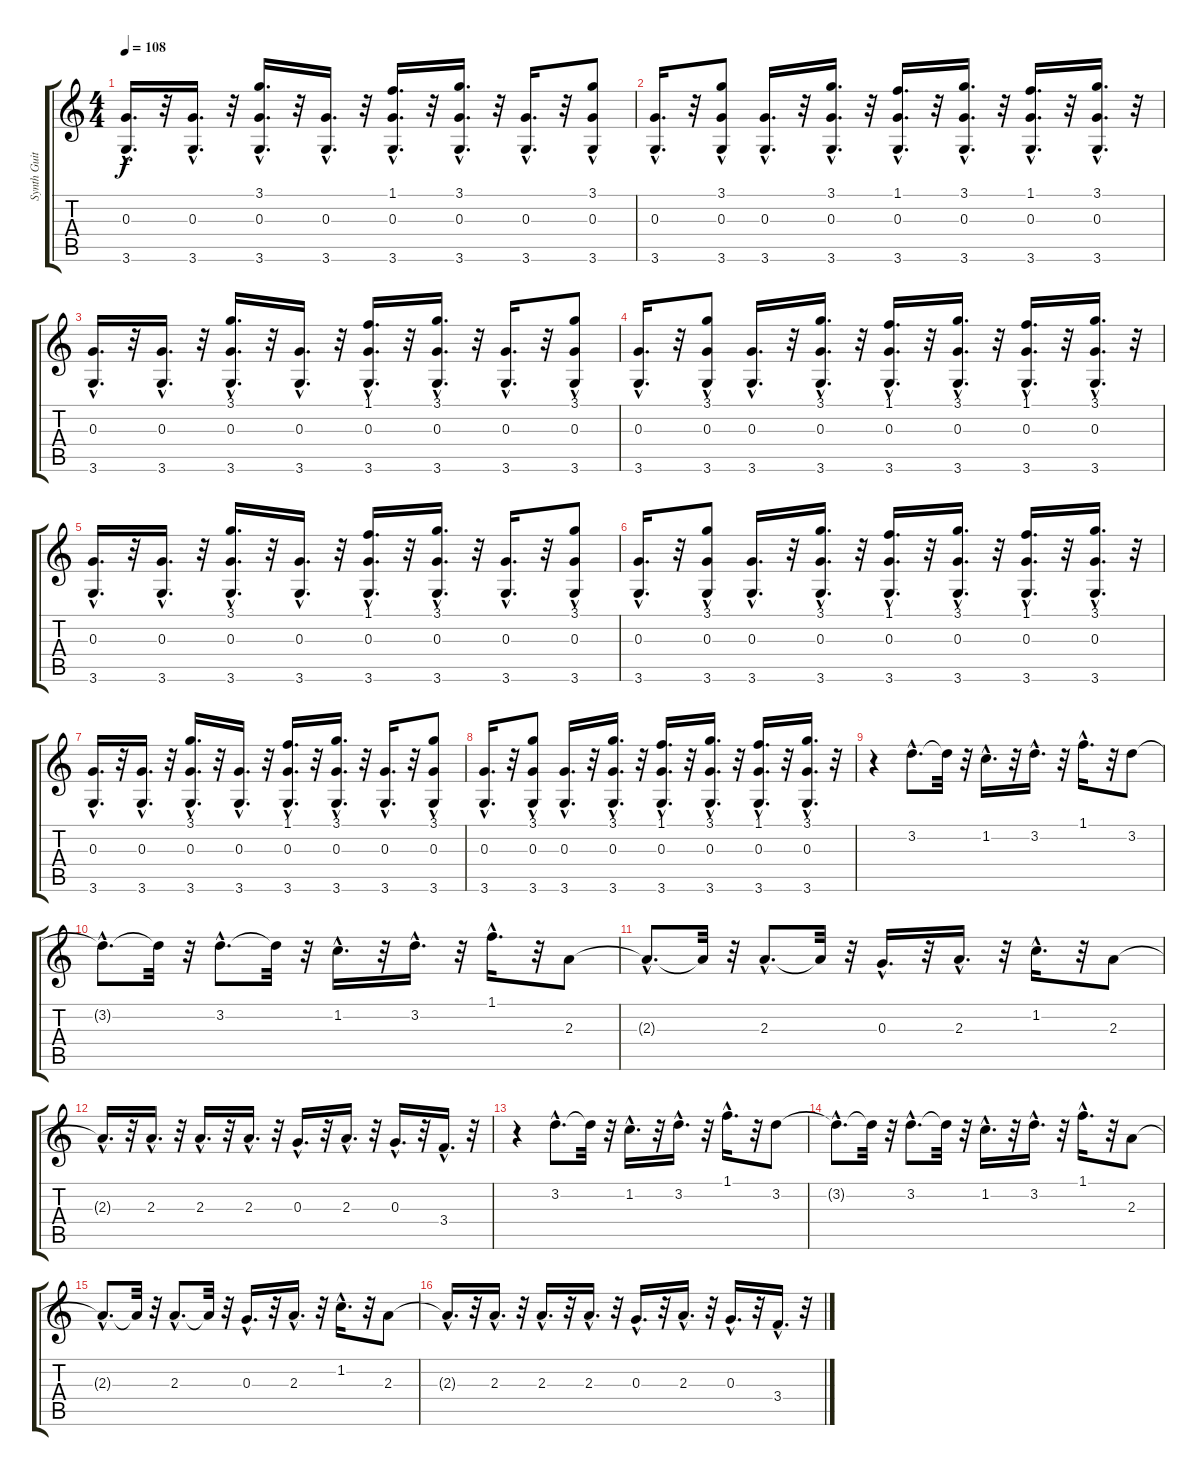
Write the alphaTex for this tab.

\track ("Synth Guitar        " "Synth Guit") {instrument electricguitarjazz}
\staff {score tabs}
\tuning (E4 B3 G3 D3 A2 E2) {hide}
\ts (4 4)
\tempo 108
\clef g2
\ks c
(0.3{hac} 3.6{hac}).16{d dy f instrument electricguitarjazz} r.32 (0.3{hac} 3.6{hac}).16{d} r.32 (3.1{hac} 0.3{hac} 3.6{hac}).16{d} r.32 (0.3{hac} 3.6{hac}).16{d} r.32 (1.1{hac} 0.3{hac} 3.6{hac}).16{d} r.32 (3.1{hac} 0.3{hac} 3.6{hac}).16{d} r.32 (0.3{hac} 3.6{hac}).16{d} r.32 (3.1 0.3{hac} 3.6{hac}).8 |
(0.3{hac} 3.6{hac}).16{d} r.32 (3.1{hac} 0.3{hac} 3.6{hac}).8 (0.3{hac} 3.6{hac}).16{d} r.32 (3.1{hac} 0.3{hac} 3.6{hac}).16{d} r.32 (1.1{hac} 0.3{hac} 3.6{hac}).16{d} r.32 (3.1{hac} 0.3{hac} 3.6{hac}).16{d} r.32 (1.1{hac} 0.3{hac} 3.6{hac}).16{d} r.32 (3.1{hac} 0.3{hac} 3.6{hac}).16{d} r.32 |
(0.3{hac} 3.6{hac}).16{d} r.32 (0.3{hac} 3.6{hac}).16{d} r.32 (3.1{hac} 0.3{hac} 3.6{hac}).16{d} r.32 (0.3{hac} 3.6{hac}).16{d} r.32 (1.1{hac} 0.3{hac} 3.6{hac}).16{d} r.32 (3.1{hac} 0.3{hac} 3.6{hac}).16{d} r.32 (0.3{hac} 3.6{hac}).16{d} r.32 (3.1 0.3{hac} 3.6{hac}).8 |
(0.3{hac} 3.6{hac}).16{d} r.32 (3.1{hac} 0.3{hac} 3.6{hac}).8 (0.3{hac} 3.6{hac}).16{d} r.32 (3.1{hac} 0.3{hac} 3.6{hac}).16{d} r.32 (1.1{hac} 0.3{hac} 3.6{hac}).16{d} r.32 (3.1{hac} 0.3{hac} 3.6{hac}).16{d} r.32 (1.1{hac} 0.3{hac} 3.6{hac}).16{d} r.32 (3.1{hac} 0.3{hac} 3.6{hac}).16{d} r.32 |
(0.3{hac} 3.6{hac}).16{d} r.32 (0.3{hac} 3.6{hac}).16{d} r.32 (3.1{hac} 0.3{hac} 3.6{hac}).16{d} r.32 (0.3{hac} 3.6{hac}).16{d} r.32 (1.1{hac} 0.3{hac} 3.6{hac}).16{d} r.32 (3.1{hac} 0.3{hac} 3.6{hac}).16{d} r.32 (0.3{hac} 3.6{hac}).16{d} r.32 (3.1 0.3{hac} 3.6{hac}).8 |
(0.3{hac} 3.6{hac}).16{d} r.32 (3.1{hac} 0.3{hac} 3.6{hac}).8 (0.3{hac} 3.6{hac}).16{d} r.32 (3.1{hac} 0.3{hac} 3.6{hac}).16{d} r.32 (1.1{hac} 0.3{hac} 3.6{hac}).16{d} r.32 (3.1{hac} 0.3{hac} 3.6{hac}).16{d} r.32 (1.1{hac} 0.3{hac} 3.6{hac}).16{d} r.32 (3.1{hac} 0.3{hac} 3.6{hac}).16{d} r.32 |
(0.3{hac} 3.6{hac}).16{d} r.32 (0.3{hac} 3.6{hac}).16{d} r.32 (3.1{hac} 0.3{hac} 3.6{hac}).16{d} r.32 (0.3{hac} 3.6{hac}).16{d} r.32 (1.1{hac} 0.3{hac} 3.6{hac}).16{d} r.32 (3.1{hac} 0.3{hac} 3.6{hac}).16{d} r.32 (0.3{hac} 3.6{hac}).16{d} r.32 (3.1 0.3{hac} 3.6{hac}).8 |
(0.3{hac} 3.6{hac}).16{d} r.32 (3.1{hac} 0.3{hac} 3.6{hac}).8 (0.3{hac} 3.6{hac}).16{d} r.32 (3.1{hac} 0.3{hac} 3.6{hac}).16{d} r.32 (1.1{hac} 0.3{hac} 3.6{hac}).16{d} r.32 (3.1{hac} 0.3{hac} 3.6{hac}).16{d} r.32 (1.1{hac} 0.3{hac} 3.6{hac}).16{d} r.32 (3.1{hac} 0.3{hac} 3.6{hac}).16{d} r.32 |
r.4 3.2{hac}.8{d} 3.2{t}.32 r.32 1.2{hac}.16{d} r.32 3.2{hac}.16{d} r.32 1.1{hac}.16{d} r.32 3.2.8 |
3.2{hac t}.8{d} 3.2{t}.32 r.32 3.2{hac}.8{d} 3.2{t}.32 r.32 1.2{hac}.16{d} r.32 3.2{hac}.16{d} r.32 1.1{hac}.16{d} r.32 2.3.8 |
2.3{hac t}.8{d} 2.3{t}.32 r.32 2.3{hac}.8{d} 2.3{t}.32 r.32 0.3{hac}.16{d} r.32 2.3{hac}.16{d} r.32 1.2{hac}.16{d} r.32 2.3.8 |
2.3{hac t}.16{d} r.32 2.3{hac}.16{d} r.32 2.3{hac}.16{d} r.32 2.3{hac}.16{d} r.32 0.3{hac}.16{d} r.32 2.3{hac}.16{d} r.32 0.3{hac}.16{d} r.32 3.4{hac}.16{d} r.32 |
r.4 3.2{hac}.8{d} 3.2{t}.32 r.32 1.2{hac}.16{d} r.32 3.2{hac}.16{d} r.32 1.1{hac}.16{d} r.32 3.2.8 |
3.2{hac t}.8{d} 3.2{t}.32 r.32 3.2{hac}.8{d} 3.2{t}.32 r.32 1.2{hac}.16{d} r.32 3.2{hac}.16{d} r.32 1.1{hac}.16{d} r.32 2.3.8 |
2.3{hac t}.8{d} 2.3{t}.32 r.32 2.3{hac}.8{d} 2.3{t}.32 r.32 0.3{hac}.16{d} r.32 2.3{hac}.16{d} r.32 1.2{hac}.16{d} r.32 2.3.8 |
2.3{hac t}.16{d} r.32 2.3{hac}.16{d} r.32 2.3{hac}.16{d} r.32 2.3{hac}.16{d} r.32 0.3{hac}.16{d} r.32 2.3{hac}.16{d} r.32 0.3{hac}.16{d} r.32 3.4{hac}.16{d} r.32
